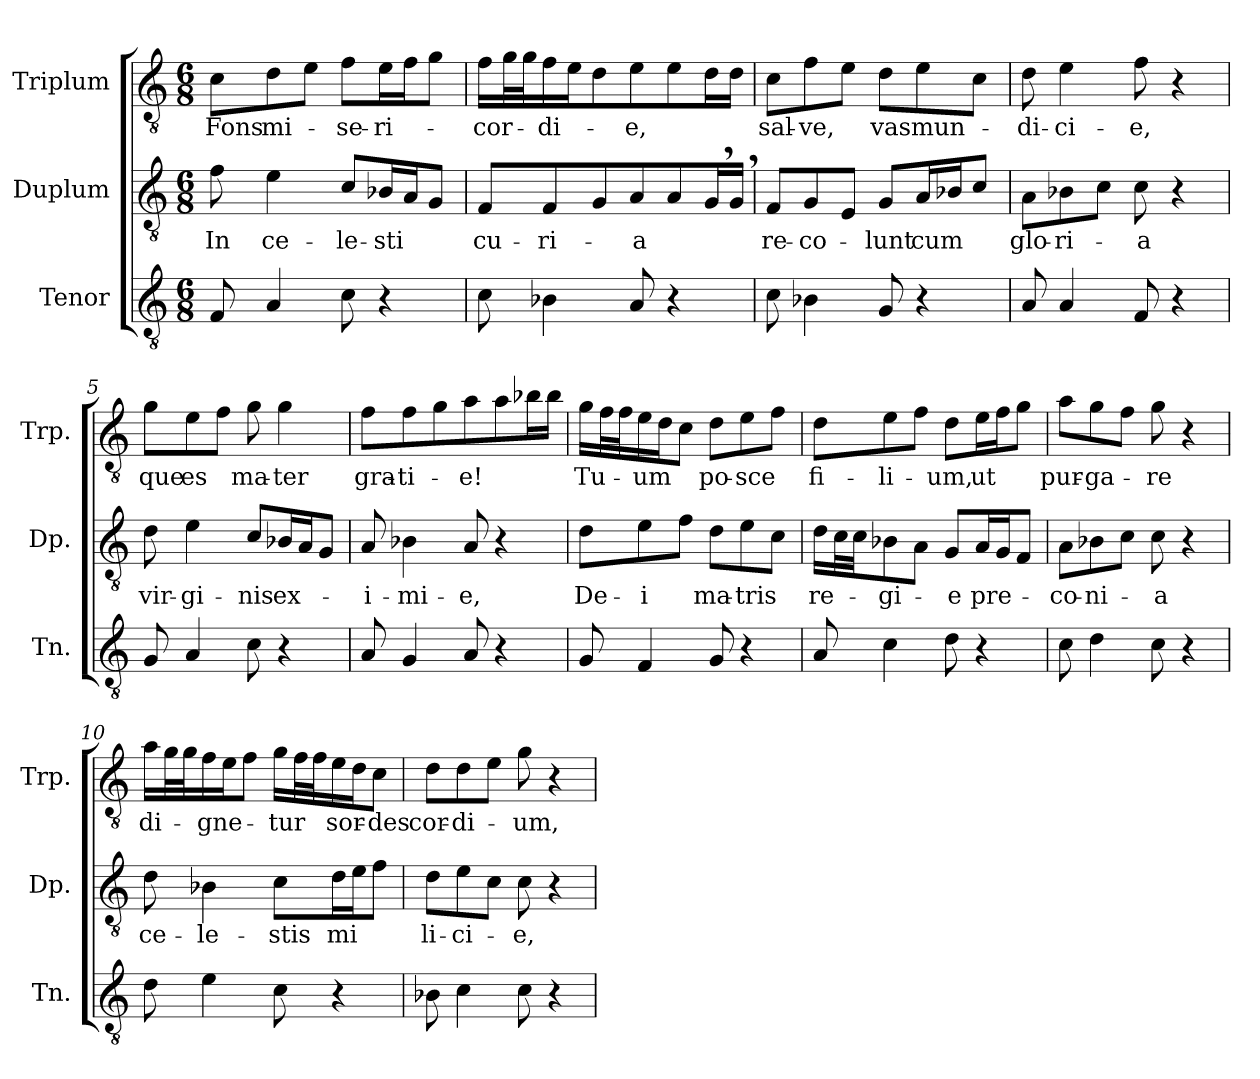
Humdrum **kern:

**kern	**kern	**text	**kern	**text
*part3	*part2	*part2	*part1	*part1
*staff3	*staff2	*staff2	*staff1	*staff1
*I"Tenor	*I"Duplum	*	*I"Triplum	*
*I'Tn.	*I'Dp.	*	*I'Trp.	*
*clefGv2	*clefGv2	*	*clefGv2	*
*k[]	*k[]	*	*k[]	*
*M6/8	*M6/8	*	*M6/8	*
=1	=1	=1	=1	=1
!	!	!LO:LY:b	!	!LO:LY:b
8F/	8f\	In	8c\L	Fons
!	!	!LO:LY:b	!	!LO:LY:b
4A/	4e\	ce-	8d\	mi-
.	.	.	8e\J	.
!	!	!LO:LY:b	!	!LO:LY:b
8c\	8c/L	-le-	8f\L	-se-
!	!	!LO:LY:b	!	!LO:LY:b
4r	16B-X/L	-sti	16e\L	-ri-
.	16A/J	.	16f\J	.
.	8G/J	.	8g\J	.
=2	=2	=2	=2	=2
!	!	!LO:LY:b	!	!LO:LY:b
8c\	8F/L	cu-	16f\LL	-cor-
*	*	*	*tremolo	*
.	.	.	32g\	.
.	.	.	32g\	.
*	*	*	*Xtremolo	*
!	!	!LO:LY:b	!	!LO:LY:b
4B-X\	8F/	-ri-	16f\	-di-
.	.	.	16e\J	.
.	8G/J	.	8d\J	.
!	!	!LO:LY:b	!	!LO:LY:b
8A/	8A/L	-a	8e\L	-e,
4r	8A/	.	8e\	.
*	*tremolo	*	*	*
*	*	*	*tremolo	*
.	16G,/	.	16d\	.
.	16G,/JJ	.	16d\JJ	.
*	*	*	*Xtremolo	*
*	*Xtremolo	*	*	*
=3	=3	=3	=3	=3
!	!	!LO:LY:b	!	!LO:LY:b
8c\	8F/L	re-	8c\L	sal-
!	!	!LO:LY:b	!	!LO:LY:b
4B-X\	8G/	-co-	8f\	-ve,
.	8E/J	.	8e\J	.
!	!	!LO:LY:b	!	!LO:LY:b
8G/	8G/L	-lunt	8d\L	vas
!	!	!LO:LY:b	!	!LO:LY:b
4r	16A/L	cum	8e\	mun-
.	16B-X/J	.	.	.
.	8c/J	.	8c\J	.
=4	=4	=4	=4	=4
!	!	!LO:LY:b	!	!LO:LY:b
8A/	8A\L	glo-	8d\	-di-
!	!	!LO:LY:b	!	!LO:LY:b
4A/	8B-X\	-ri-	4e\	-ci-
.	8c\J	.	.	.
!	!	!LO:LY:b	!	!LO:LY:b
8F/	8c\	-a	8f\	-e,
4r	4r	.	4r	.
=5	=5	=5	=5	=5
!	!	!LO:LY:b	!	!LO:LY:b
8G/	8d\	vir-	8g\L	que
!	!	!LO:LY:b	!	!LO:LY:b
4A/	4e\	-gi-	8e\	es
.	.	.	8f\J	.
!	!	!LO:LY:b	!	!LO:LY:b
8c\	8c/L	-nis	8g\	ma-
!	!	!LO:LY:b	!	!LO:LY:b
4r	16B-X/L	ex-	4g\	-ter
.	16A/J	.	.	.
.	8G/J	.	.	.
!!LO:LB:g=z
=6	=6	=6	=6	=6
!	!	!LO:LY:b	!	!LO:LY:b
8A/	8A/	-i-	8f\L	gra-
!	!	!LO:LY:b	!	!LO:LY:b
4G/	4B-X\	-mi-	8f\	-ti-
.	.	.	8g\J	.
!	!	!LO:LY:b	!	!LO:LY:b
8A/	8A/	-e,	8a\L	-e!
4r	4r	.	8a\	.
*	*	*	*tremolo	*
.	.	.	16b-i\	.
.	.	.	16b-i\JJ	.
*	*	*	*Xtremolo	*
=7	=7	=7	=7	=7
!	!	!LO:LY:b	!	!LO:LY:b
8G/	8d\L	De-	16g\LL	Tu-
*	*	*	*tremolo	*
.	.	.	32f\	.
.	.	.	32f\	.
*	*	*	*Xtremolo	*
!	!	!LO:LY:b	!	!LO:LY:b
4F/	8e\	-i	16e\	-um
.	.	.	16d\J	.
.	8f\J	.	8c\J	.
!	!	!LO:LY:b	!	!LO:LY:b
8G/	8d\L	ma-	8d\L	po-
!	!	!LO:LY:b	!	!LO:LY:b
4r	8e\	-tris	8e\	-sce
.	8c\J	.	8f\J	.
=8	=8	=8	=8	=8
!	!	!LO:LY:b	!	!LO:LY:b
8A/	16d\LL	re-	8d\L	fi-
*	*tremolo	*	*	*
.	32c\	.	.	.
.	32c\JJJ	.	.	.
*	*Xtremolo	*	*	*
!	!	!LO:LY:b	!	!LO:LY:b
4c\	8B-X\	-gi-	8e\	-li-
.	8A\J	.	8f\J	.
!	!	!LO:LY:b	!	!LO:LY:b
8d\	8G/L	-e	8d\L	-um,
!	!	!LO:LY:b	!	!LO:LY:b
4r	16A/L	pre-	16e\L	ut
.	16G/J	.	16f\J	.
.	8F/J	.	8g\J	.
=9	=9	=9	=9	=9
!	!	!LO:LY:b	!	!LO:LY:b
8c\	8A\L	-co-	8a\L	pur-
!	!	!LO:LY:b	!	!LO:LY:b
4d\	8B-X\	-ni-	8g\	-ga-
.	8c\J	.	8f\J	.
!	!	!LO:LY:b	!	!LO:LY:b
8c\	8c\	-a	8g\	-re
4r	4r	.	4r	.
=10	=10	=10	=10	=10
!	!	!LO:LY:b	!	!LO:LY:b
8d\	8d\	ce-	16a\LL	di-
*	*	*	*tremolo	*
.	.	.	32g\	.
.	.	.	32g\	.
*	*	*	*Xtremolo	*
!	!	!LO:LY:b	!	!LO:LY:b
4e\	4B-X\	-le-	16f\	-gne-
.	.	.	16e\J	.
.	.	.	8f\J	.
!	!	!LO:LY:b	!	!LO:LY:b
8c\	8c\L	-stis	16g\LL	-tur
*	*	*	*tremolo	*
.	.	.	32f\	.
.	.	.	32f\	.
*	*	*	*Xtremolo	*
!	!	!LO:LY:b	!	!LO:LY:b
4r	16d\L	mi	16e\	sor-
.	16e\J	.	16d\J	.
!	!	!	!	!LO:LY:b
.	8f\J	.	8c\J	-des
!!LO:LB:g=z
=11	=11	=11	=11	=11
!	!	!LO:LY:b	!	!LO:LY:b
8B-X\	8d\L	li-	8d\L	cor-
!	!	!LO:LY:b	!	!LO:LY:b
4c\	8e\	-ci-	8d\	-di-
.	8c\J	.	8e\J	.
!	!	!LO:LY:b	!	!LO:LY:b
8c\	8c\	-e,	8g\	-um,
4r	4r	.	4r	.
=	=	=	=	=
*-	*-	*-	*-	*-
